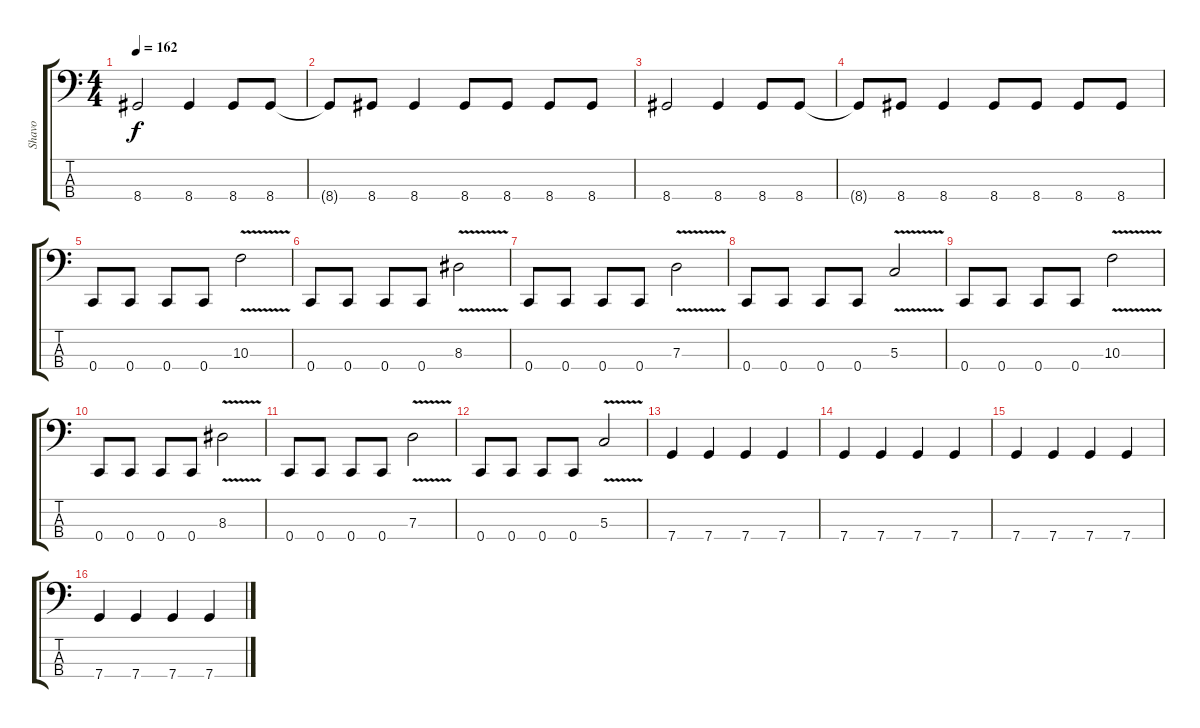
\track ("Shavo" "Shavo") {instrument electricbassfinger}
\staff {score tabs}
\tuning (F2 C2 G1 C1) {hide}
\ts (4 4)
\tempo 162
\clef f4
\ks c
8.4.2{dy f} 8.4.4 8.4.8 8.4.8 |
8.4{t}.8 8.4.8 8.4.4 8.4.8 8.4.8 8.4.8 8.4.8 |
8.4.2 8.4.4 8.4.8 8.4.8 |
8.4{t}.8 8.4.8 8.4.4 8.4.8 8.4.8 8.4.8 8.4.8 |
0.4.8 0.4.8 0.4.8 0.4.8 10.3{v}.2 |
0.4.8 0.4.8 0.4.8 0.4.8 8.3{v}.2 |
0.4.8 0.4.8 0.4.8 0.4.8 7.3{v}.2 |
0.4.8 0.4.8 0.4.8 0.4.8 5.3{v}.2 |
0.4.8 0.4.8 0.4.8 0.4.8 10.3{v}.2 |
0.4.8 0.4.8 0.4.8 0.4.8 8.3{v}.2 |
0.4.8 0.4.8 0.4.8 0.4.8 7.3{v}.2 |
0.4.8 0.4.8 0.4.8 0.4.8 5.3{v}.2 |
7.4.4 7.4.4 7.4.4 7.4.4 |
7.4.4 7.4.4 7.4.4 7.4.4 |
7.4.4 7.4.4 7.4.4 7.4.4 |
7.4.4 7.4.4 7.4.4 7.4.4
